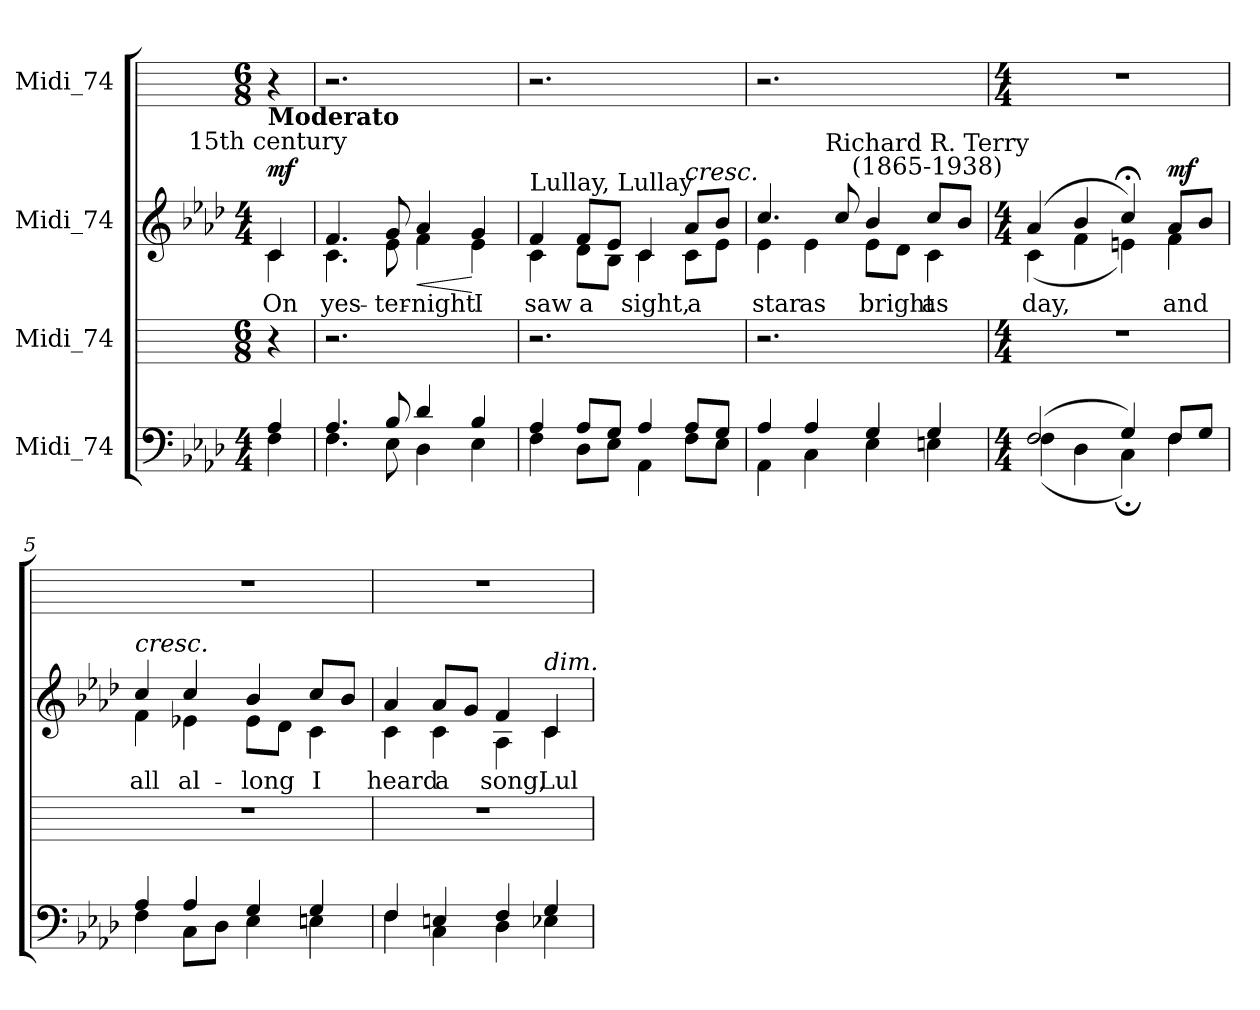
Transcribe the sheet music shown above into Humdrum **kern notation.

**kern	**kern	**kern	**text	**dynam	**kern
*part4	*part3	*part2	*part2	*part2	*part1
*staff4	*staff3	*staff2	*staff2	*staff2	*staff1
*I"Midi_74	*I"Midi_74	*I"Midi_74	*	*	*I"Midi_74
*clefF4	*	*clefG2	*	*	*
*k[b-e-a-d-]	*	*k[b-e-a-d-]	*	*	*
*A-:	*	*A-:	*	*	*
*M4/4	*M6/8	*M4/4	*	*	*M6/8
=	=	=	=	=	=
*^	*	*^	*	*	*
!	!	!	!LO:TX:a:cj:t=15th century	!	!	!	!
!	!	!	!LO:TX:a:B:t=Moderato	!	!	!	!
!	!	!	!	!	!LO:LY:b	!LO:DY:a	!
4A-/	4F\	4r	4c/	4c\	On	mf	4r
*	*	*	*MM120	*	*	*	*
=1	=1	=1	=1	=1	=1	=1	=1
!	!	!	!	!	!LO:LY:b	!	!
4.A-/	4.F\	2.r	4.f/	4.c\	yes-	.	2.r
!	!	!	!	!	!LO:LY:b	!	!
8B-/	8E-\	.	8g/	8e-\	-ter-	.	.
!	!	!	!	!	!LO:LY:b	!LO:HP:b	!
4d-/	4D-\	.	4a-/	4f\	-night	<	.
!	!	!	!	!	!LO:LY:b	!	!
4B-/	4E-\	4ryy	4g/	4e-\	I	[	4ryy
=2	=2	=2	=2	=2	=2	=2	=2
!	!	!	!LO:TX:a:t=Lullay, Lullay	!	!	!	!
!	!	!	!	!	!LO:LY:b	!	!
4A-/	4F\	2.r	4f/	4c\	saw	.	2.r
!	!	!	!	!	!LO:LY:b	!	!
8A-/L	8D-\L	.	8f/L	8d-\L	a	.	.
8G/J	8E-\J	.	8e-/J	8B-\J	.	.	.
!	!	!	!	!	!LO:LY:b	!	!
4A-/	4AA-\	.	4c/	4c\	sight,	.	.
!	!	!	!LO:TX:a:i:t=cresc.	!	!	!	!
!	!	!	!	!	!LO:LY:b	!	!
8A-/L	8F\L	4ryy	8a-/L	8c\L	a	.	4ryy
8G/J	8E-\J	.	8b-/J	8e-\J	.	.	.
=3	=3	=3	=3	=3	=3	=3	=3
!	!	!	!	!	!LO:LY:b	!	!
4A-/	4AA-\	2.r	4.cc/	4e-\	star	.	2.r
!	!	!	!	!	!LO:LY:b	!	!
4A-/	4C\	.	.	4e-\	as	.	.
.	.	.	8cc/	.	.	.	.
!	!	!	!	!	!LO:LY:b	!	!
4G/	4E-\	.	4b-/	8e-\L	bright	.	.
.	.	.	.	8d-\J	.	.	.
!	!	!	!LO:TX:a:cj:t=Richard R. Terry\n(1865-1938)	!	!	!	!
!	!	!	!	!	!LO:LY:b	!	!
4G/	4En\	4ryy	8cc/L	4c\	as	.	4ryy
.	.	.	8b-/J	.	.	.	.
!!LO:LB:g=z
=4	=4	=4	=4	=4	=4	=4	=4
*M4/4	*	*M4/4	*M4/4	*	*	*	*M4/4
!	!	!	!	!	!LO:LY:b	!	!
(>2F/	(<4F\	1r	(>4a-/	(<4c\	day,	.	1r
.	4D-\	.	4b-/	4f\	.	.	.
4G/)	4C;\)	.	4cc;</)	4en\)	.	.	.
!	!	!	!	!	!LO:LY:b	!LO:DY:a	!
8F/L	4F\	.	8a-/L	4f\	and	mf	.
8G/J	.	.	8b-/J	.	.	.	.
=5	=5	=5	=5	=5	=5	=5	=5
!	!	!	!LO:TX:a:i:t=cresc.	!	!	!	!
!	!	!	!	!	!LO:LY:b	!	!
4A-/	4F\	1r	4cc/	4f\	all	.	1r
!	!	!	!	!	!LO:LY:b	!	!
4A-/	8C\L	.	4cc/	4e-X\	al-	.	.
.	8D-\J	.	.	.	.	.	.
!	!	!	!	!	!LO:LY:b	!	!
4G/	4E-\	.	4b-/	8e-\L	-long	.	.
.	.	.	.	8d-\J	.	.	.
!	!	!	!	!	!LO:LY:b	!	!
4G/	4En\	.	8cc/L	4c\	I	.	.
.	.	.	8b-/J	.	.	.	.
=6	=6	=6	=6	=6	=6	=6	=6
!	!	!	!	!	!LO:LY:b	!	!
4F/	4F\	1r	4a-/	4c\	heard	.	1r
!	!	!	!	!	!LO:LY:b	!	!
4En/	4C\	.	8a-/L	4c\	a	.	.
.	.	.	8g/J	.	.	.	.
!	!	!	!	!	!LO:LY:b	!	!
4F/	4D-\	.	4f/	4A-\	song,	.	.
!	!	!	!LO:TX:a:i:t=dim.	!	!	!	!
!	!	!	!	!	!LO:LY:b	!	!
4G/	4E-X\	.	4c/	4c\	Lul-	.	.
*v	*v	*	*v	*v	*	*	*
=	=	=	=	=	=
*-	*-	*-	*-	*-	*-
